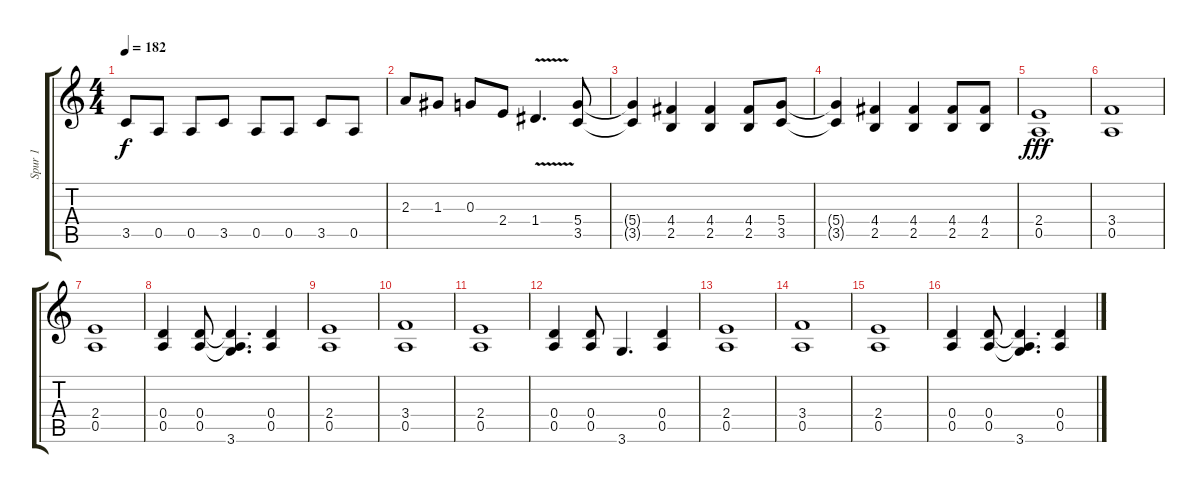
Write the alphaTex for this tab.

\track ("Spur 1" "Spur 1") {instrument distortionguitar}
\staff {score tabs}
\tuning (E4 B3 G3 D3 A2 E2) {hide}
\ts (4 4)
\tempo 182
\clef g2
\ks c
3.5.8{dy f} 0.5.8 0.5.8 3.5.8 0.5.8 0.5.8 3.5.8 0.5.8 |
2.3.8 1.3.8 0.3.8 2.4.8 1.4{v}.4{d} (5.4 3.5).8 |
(5.4{t} 3.5{t}).4 (4.4 2.5).4 (4.4 2.5).4 (4.4 2.5).8 (5.4 3.5).8 |
(5.4{t} 3.5{t}).4 (4.4 2.5).4 (4.4 2.5).4 (4.4 2.5).8 (4.4 2.5).8 |
(2.4 0.5).1{dy fff} |
(3.4 0.5).1 |
(2.4 0.5).1 |
(0.4 0.5).4 (0.4 0.5).8 (0.4{t} 0.5{t} 3.6).4{d} (0.4 0.5).4 |
(2.4 0.5).1 |
(3.4 0.5).1 |
(2.4 0.5).1 |
(0.4 0.5).4 (0.4 0.5).8 3.6.4{d} (0.4 0.5).4 |
(2.4 0.5).1 |
(3.4 0.5).1 |
(2.4 0.5).1 |
(0.4 0.5).4 (0.4 0.5).8 (0.4{t} 0.5{t} 3.6).4{d} (0.4 0.5).4
